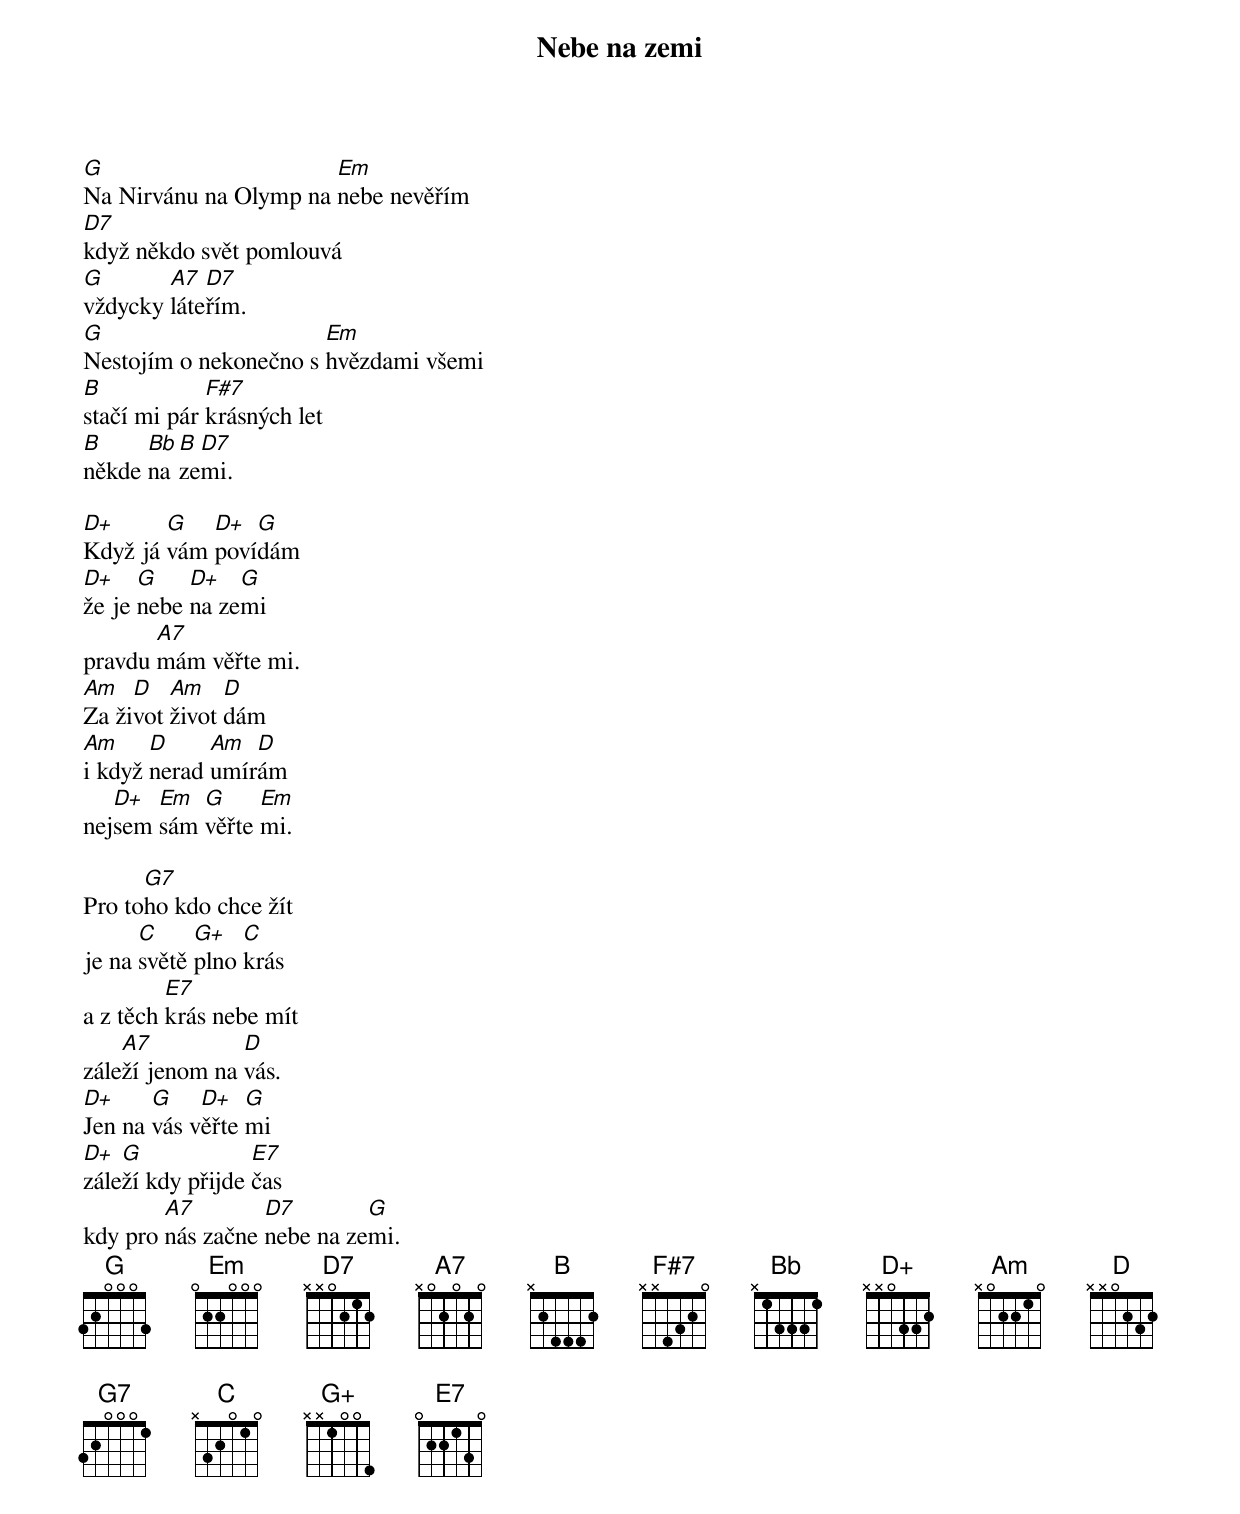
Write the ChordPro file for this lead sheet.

{title: Nebe na zemi}

[G]Na Nirvánu na Olymp na [Em]nebe nevěřím
[D7]když někdo svět pomlouvá
[G]vždycky [A7]láte[D7]řím.
[G]Nestojím o nekonečno s [Em]hvězdami všemi
[B]stačí mi pár [F#7]krásných let
[B]někde [Bb]na [B]ze[D7]mi.

[D+]Když já [G]vám [D+]poví[G]dám
[D+]že je [G]nebe [D+]na ze[G]mi
pravdu [A7]mám věřte mi.
[Am]Za ži[D]vot [Am]život [D]dám
[Am]i když [D]nerad [Am]umír[D]ám
nej[D+]sem [Em]sám [G]věřte [Em]mi.

Pro to[G7]ho kdo chce žít
je na [C]světě [G+]plno [C]krás
a z těch [E7]krás nebe mít
zále[A7]ží jenom na [D]vás.
[D+]Jen na [G]vás v[D+]ěřte [G]mi
[D+]zále[G]ží kdy přijde [E7]čas
kdy pro [A7]nás začne [D7]nebe na ze[G]mi.
